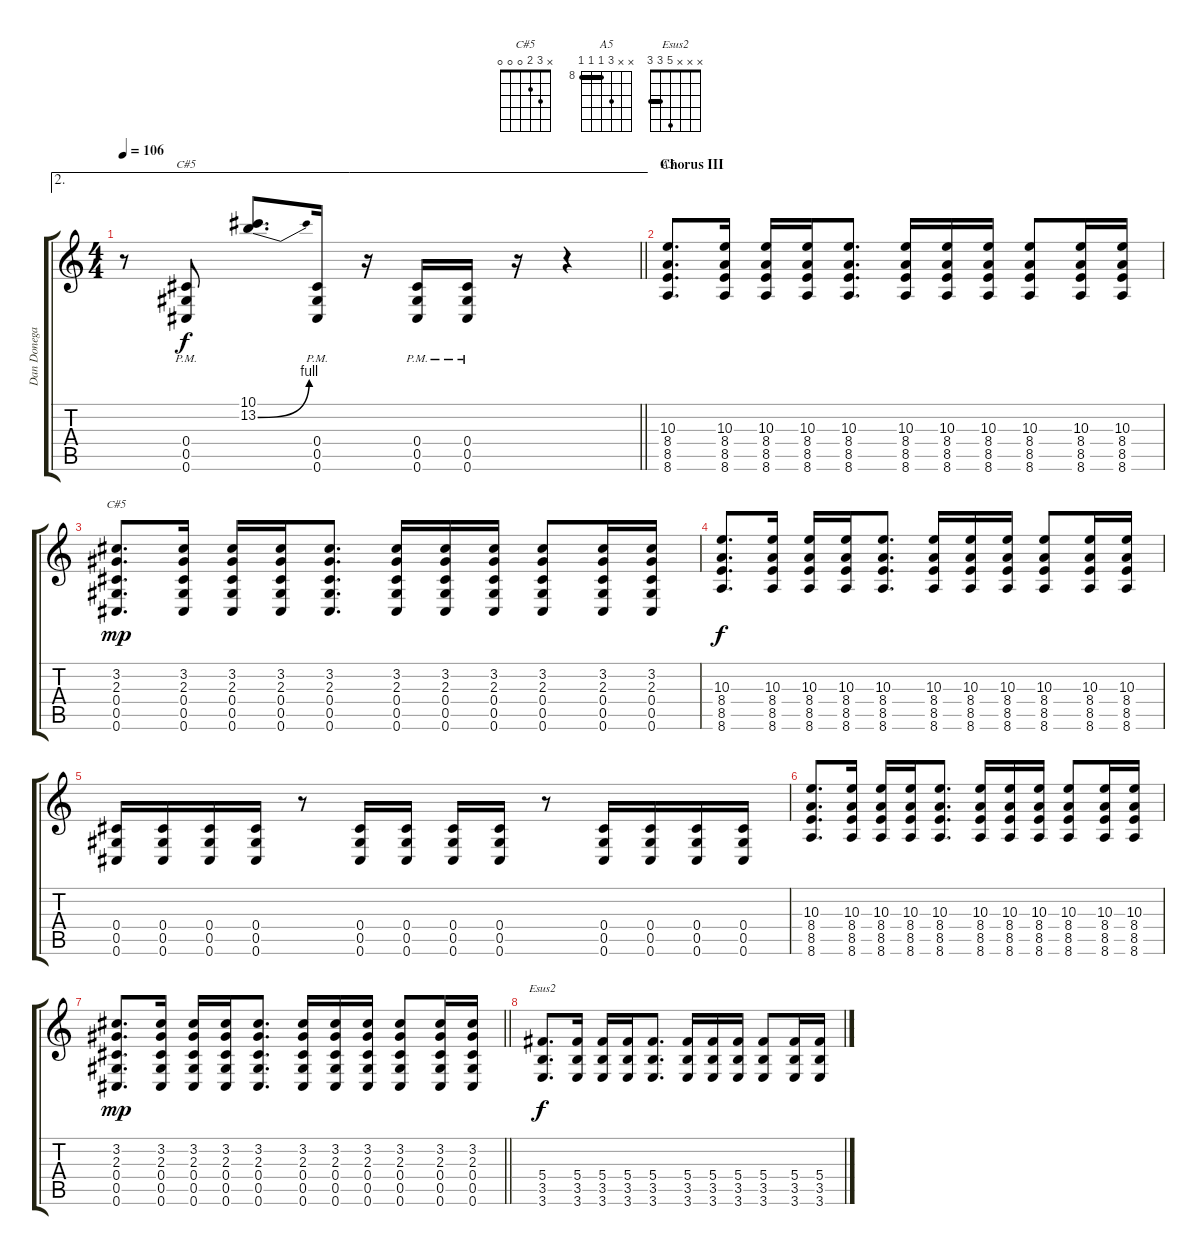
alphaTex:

\track ("Dan Donegan" "Dan Donega") {instrument distortionguitar}
\staff {score tabs}
\tuning (Eb4 Bb3 Gb3 Db3 Ab2 Db2) {hide}
\chord ("C#5" x x x 0 0 0)
\chord ("A5" x x 10 8 8 8) {firstfret 8 barre 8}
\chord ("C#5" x 3 2 0 0 0)
\chord ("Esus2" x x x 5 3 3) {barre 3}
\ae 2
\ts (4 4)
\tempo 106
\clef g2
\barLineRight lightlight
\ks c
r.8{dy f} (0.4{pm} 0.5{pm} 0.6{pm}).8{ch "C#5"} (10.1 13.2{be (bend 0 0 60 4)}).8{d} (0.4{pm} 0.5{pm} 0.6{pm}).16 r.16 (0.4{pm} 0.5{pm} 0.6{pm}).16 (0.4{pm} 0.5{pm} 0.6{pm}).16 r.16 r.4 |
\section ("" "Chorus III")
(10.3 8.4 8.5 8.6).8{d ch "A5"} (10.3 8.4 8.5 8.6).16 (10.3 8.4 8.5 8.6).16 (10.3 8.4 8.5 8.6).16 (10.3 8.4 8.5 8.6).8{d} (10.3 8.4 8.5 8.6).16 (10.3 8.4 8.5 8.6).16 (10.3 8.4 8.5 8.6).16 (10.3 8.4 8.5 8.6).8 (10.3 8.4 8.5 8.6).16 (10.3 8.4 8.5 8.6).16 |
(3.2 2.3 0.4 0.5 0.6).8{d ch "C#5" dy mp} (3.2 2.3 0.4 0.5 0.6).16 (3.2 2.3 0.4 0.5 0.6).16 (3.2 2.3 0.4 0.5 0.6).16 (3.2 2.3 0.4 0.5 0.6).8{d} (3.2 2.3 0.4 0.5 0.6).16 (3.2 2.3 0.4 0.5 0.6).16 (3.2 2.3 0.4 0.5 0.6).16 (3.2 2.3 0.4 0.5 0.6).8 (3.2 2.3 0.4 0.5 0.6).16 (3.2 2.3 0.4 0.5 0.6).16 |
(10.3 8.4 8.5 8.6).8{d dy f} (10.3 8.4 8.5 8.6).16 (10.3 8.4 8.5 8.6).16 (10.3 8.4 8.5 8.6).16 (10.3 8.4 8.5 8.6).8{d} (10.3 8.4 8.5 8.6).16 (10.3 8.4 8.5 8.6).16 (10.3 8.4 8.5 8.6).16 (10.3 8.4 8.5 8.6).8 (10.3 8.4 8.5 8.6).16 (10.3 8.4 8.5 8.6).16 |
(0.4 0.5 0.6).16 (0.4 0.5 0.6).16 (0.4 0.5 0.6).16 (0.4 0.5 0.6).16 r.8 (0.4 0.5 0.6).16 (0.4 0.5 0.6).16 (0.4 0.5 0.6).16 (0.4 0.5 0.6).16 r.8 (0.4 0.5 0.6).16 (0.4 0.5 0.6).16 (0.4 0.5 0.6).16 (0.4 0.5 0.6).16 |
(10.3 8.4 8.5 8.6).8{d} (10.3 8.4 8.5 8.6).16 (10.3 8.4 8.5 8.6).16 (10.3 8.4 8.5 8.6).16 (10.3 8.4 8.5 8.6).8{d} (10.3 8.4 8.5 8.6).16 (10.3 8.4 8.5 8.6).16 (10.3 8.4 8.5 8.6).16 (10.3 8.4 8.5 8.6).8 (10.3 8.4 8.5 8.6).16 (10.3 8.4 8.5 8.6).16 |
\barLineRight lightlight
(3.2 2.3 0.4 0.5 0.6).8{d dy mp} (3.2 2.3 0.4 0.5 0.6).16 (3.2 2.3 0.4 0.5 0.6).16 (3.2 2.3 0.4 0.5 0.6).16 (3.2 2.3 0.4 0.5 0.6).8{d} (3.2 2.3 0.4 0.5 0.6).16 (3.2 2.3 0.4 0.5 0.6).16 (3.2 2.3 0.4 0.5 0.6).16 (3.2 2.3 0.4 0.5 0.6).8 (3.2 2.3 0.4 0.5 0.6).16 (3.2 2.3 0.4 0.5 0.6).16 |
(5.4 3.5 3.6).8{d ch "Esus2" dy f} (5.4 3.5 3.6).16 (5.4 3.5 3.6).16 (5.4 3.5 3.6).16 (5.4 3.5 3.6).8{d} (5.4 3.5 3.6).16 (5.4 3.5 3.6).16 (5.4 3.5 3.6).16 (5.4 3.5 3.6).8 (5.4 3.5 3.6).16 (5.4 3.5 3.6).16
